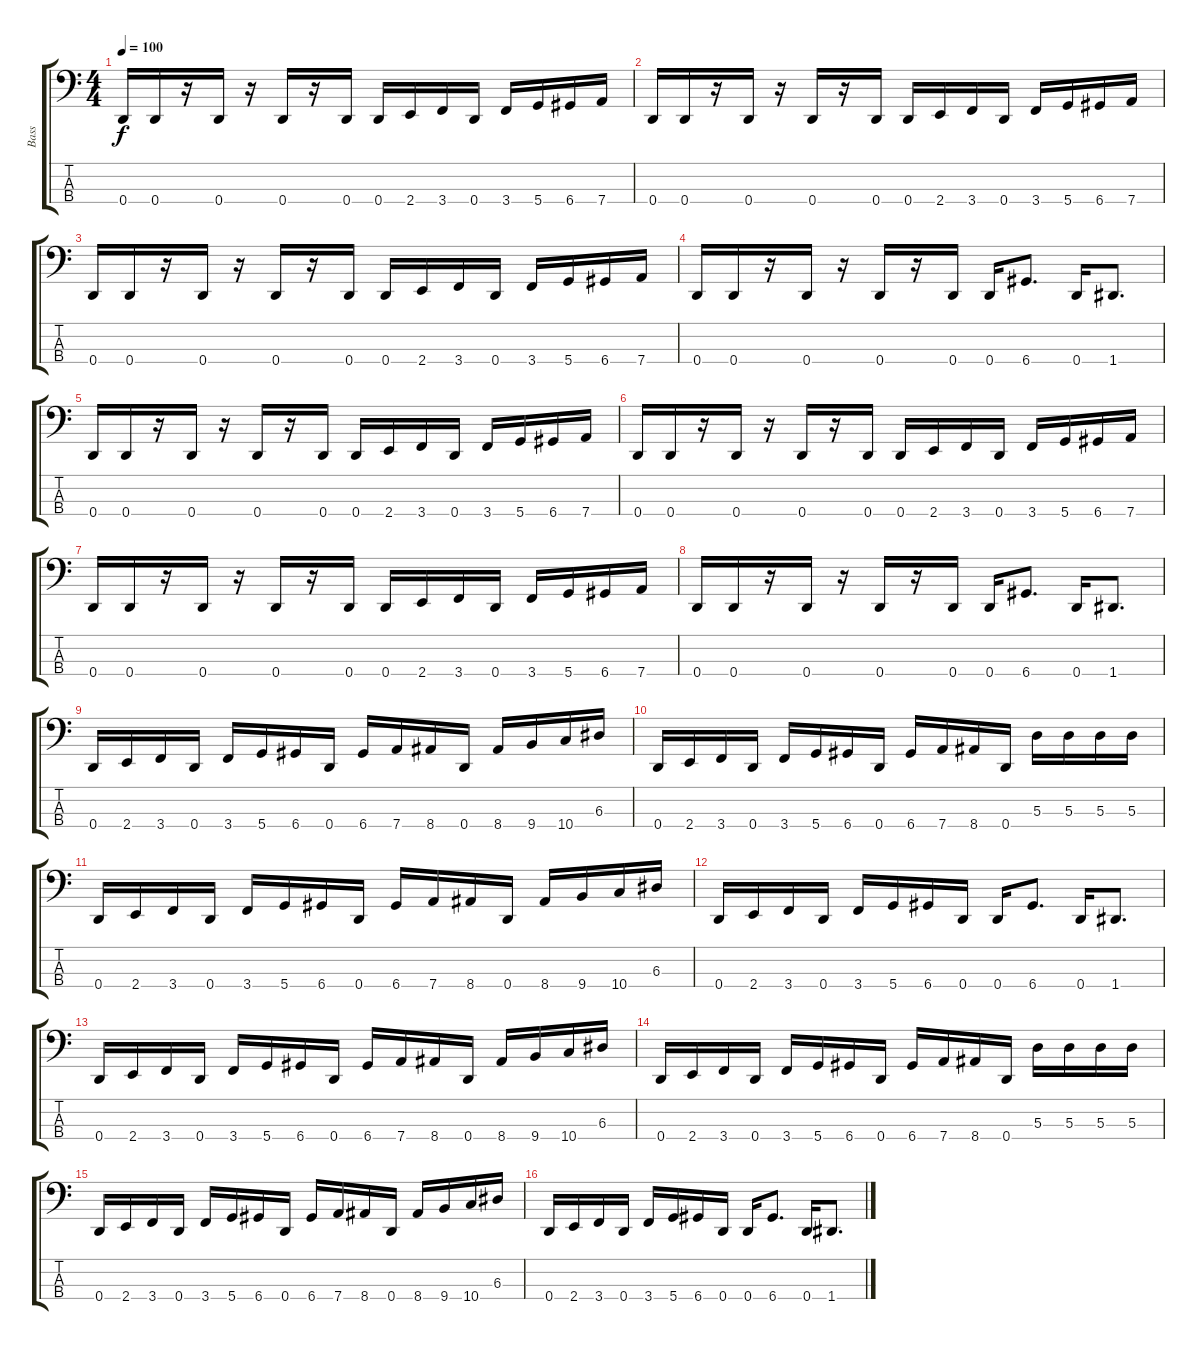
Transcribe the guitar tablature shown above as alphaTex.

\track ("Bass" "Bass") {instrument electricbasspick}
\staff {score tabs}
\tuning (G2 D2 A1 D1) {hide}
\ts (4 4)
\tempo 100
\clef f4
\ks c
0.4.16{dy f} 0.4.16 r.16 0.4.16 r.16 0.4.16 r.16 0.4.16 0.4.16 2.4.16 3.4.16 0.4.16 3.4.16 5.4.16 6.4.16 7.4.16 |
0.4.16 0.4.16 r.16 0.4.16 r.16 0.4.16 r.16 0.4.16 0.4.16 2.4.16 3.4.16 0.4.16 3.4.16 5.4.16 6.4.16 7.4.16 |
0.4.16 0.4.16 r.16 0.4.16 r.16 0.4.16 r.16 0.4.16 0.4.16 2.4.16 3.4.16 0.4.16 3.4.16 5.4.16 6.4.16 7.4.16 |
0.4.16 0.4.16 r.16 0.4.16 r.16 0.4.16 r.16 0.4.16 0.4.16 6.4.8{d} 0.4.16 1.4.8{d} |
0.4.16 0.4.16 r.16 0.4.16 r.16 0.4.16 r.16 0.4.16 0.4.16 2.4.16 3.4.16 0.4.16 3.4.16 5.4.16 6.4.16 7.4.16 |
0.4.16 0.4.16 r.16 0.4.16 r.16 0.4.16 r.16 0.4.16 0.4.16 2.4.16 3.4.16 0.4.16 3.4.16 5.4.16 6.4.16 7.4.16 |
0.4.16 0.4.16 r.16 0.4.16 r.16 0.4.16 r.16 0.4.16 0.4.16 2.4.16 3.4.16 0.4.16 3.4.16 5.4.16 6.4.16 7.4.16 |
0.4.16 0.4.16 r.16 0.4.16 r.16 0.4.16 r.16 0.4.16 0.4.16 6.4.8{d} 0.4.16 1.4.8{d} |
0.4.16 2.4.16 3.4.16 0.4.16 3.4.16 5.4.16 6.4.16 0.4.16 6.4.16 7.4.16 8.4.16 0.4.16 8.4.16 9.4.16 10.4.16 6.3.16 |
0.4.16 2.4.16 3.4.16 0.4.16 3.4.16 5.4.16 6.4.16 0.4.16 6.4.16 7.4.16 8.4.16 0.4.16 5.3.16 5.3.16 5.3.16 5.3.16 |
0.4.16 2.4.16 3.4.16 0.4.16 3.4.16 5.4.16 6.4.16 0.4.16 6.4.16 7.4.16 8.4.16 0.4.16 8.4.16 9.4.16 10.4.16 6.3.16 |
0.4.16 2.4.16 3.4.16 0.4.16 3.4.16 5.4.16 6.4.16 0.4.16 0.4.16 6.4.8{d} 0.4.16 1.4.8{d} |
0.4.16 2.4.16 3.4.16 0.4.16 3.4.16 5.4.16 6.4.16 0.4.16 6.4.16 7.4.16 8.4.16 0.4.16 8.4.16 9.4.16 10.4.16 6.3.16 |
0.4.16 2.4.16 3.4.16 0.4.16 3.4.16 5.4.16 6.4.16 0.4.16 6.4.16 7.4.16 8.4.16 0.4.16 5.3.16 5.3.16 5.3.16 5.3.16 |
0.4.16 2.4.16 3.4.16 0.4.16 3.4.16 5.4.16 6.4.16 0.4.16 6.4.16 7.4.16 8.4.16 0.4.16 8.4.16 9.4.16 10.4.16 6.3.16 |
0.4.16 2.4.16 3.4.16 0.4.16 3.4.16 5.4.16 6.4.16 0.4.16 0.4.16 6.4.8{d} 0.4.16 1.4.8{d}
